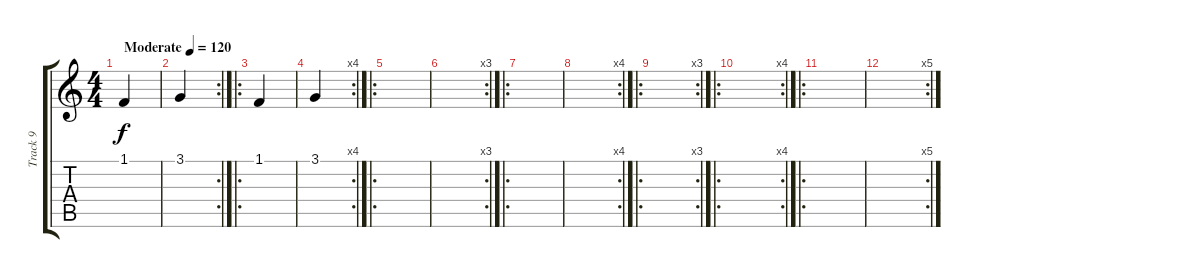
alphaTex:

\track ("Track 9" "Track 9") {instrument synthdrum}
\staff {score tabs}
\tuning (E4 B3 G3 D3 A2 E2) {hide}
\ts (4 4)
\tempo (120 "Moderate")
\clef g2
\ks c
1.1.4{dy f instrument synthdrum} |
\rc 2
3.1.4 |
\ro
1.1.4 |
\rc 4
3.1.4 |
\ro
|
\rc 3
|
\ro
|
\rc 4
|
\ro
\rc 3
|
\ro
\rc 4
|
\ro
|
\rc 5
